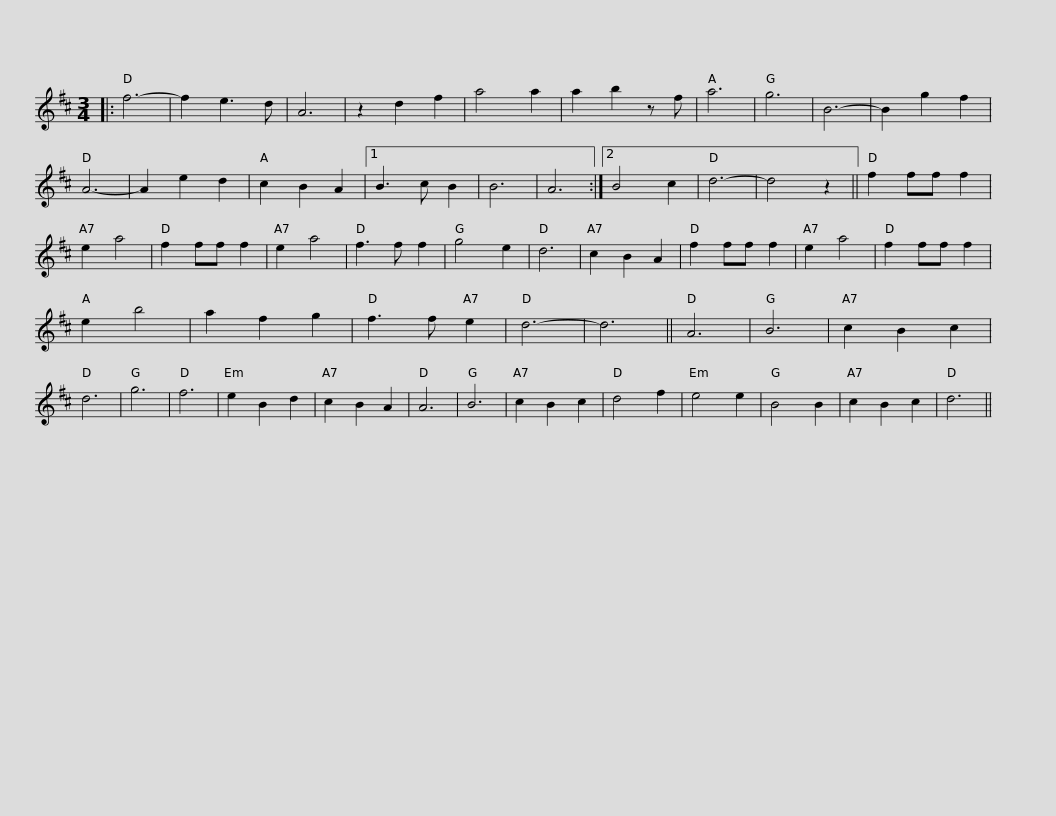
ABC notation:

X:1
L:1/8
M:3/4
I:linebreak $
K:D
V:1 treble
V:1
|: f6- | f2 e3 d | A6 | z2 d2 f2 | a4 a2 | %5
 a2 b2 z f | a6 | g6 | B6- | B2 g2 f2 | %10
 A6- | A2 e2 d2 | c2 B2 A2 |1$ B3 c B2 | B6 | %15
 A6 :|2 B4 c2 | d6- | d4 z2 || f2 ff f2 | %20
 e2 a4 | f2 ff f2 | e2 a4 | f3 f f2 | g4 e2 | %25
 d6 | c2 B2 A2 |$ f2 ff f2 | e2 a4 | f2 ff f2 | %30
 e2 b4 | a2 f2 g2 | f3 f e2 | d6- | d6 || %35
 A6 | B6 | c2 B2 c2 | d6 | g6 | %40
 f6 |$ e2 B2 d2 | c2 B2 A2 | A6 | B6 | %45
 c2 B2 c2 | d4 f2 | e4 e2 | B4 B2 | c2 B2 c2 | %50
 d6 || %51
